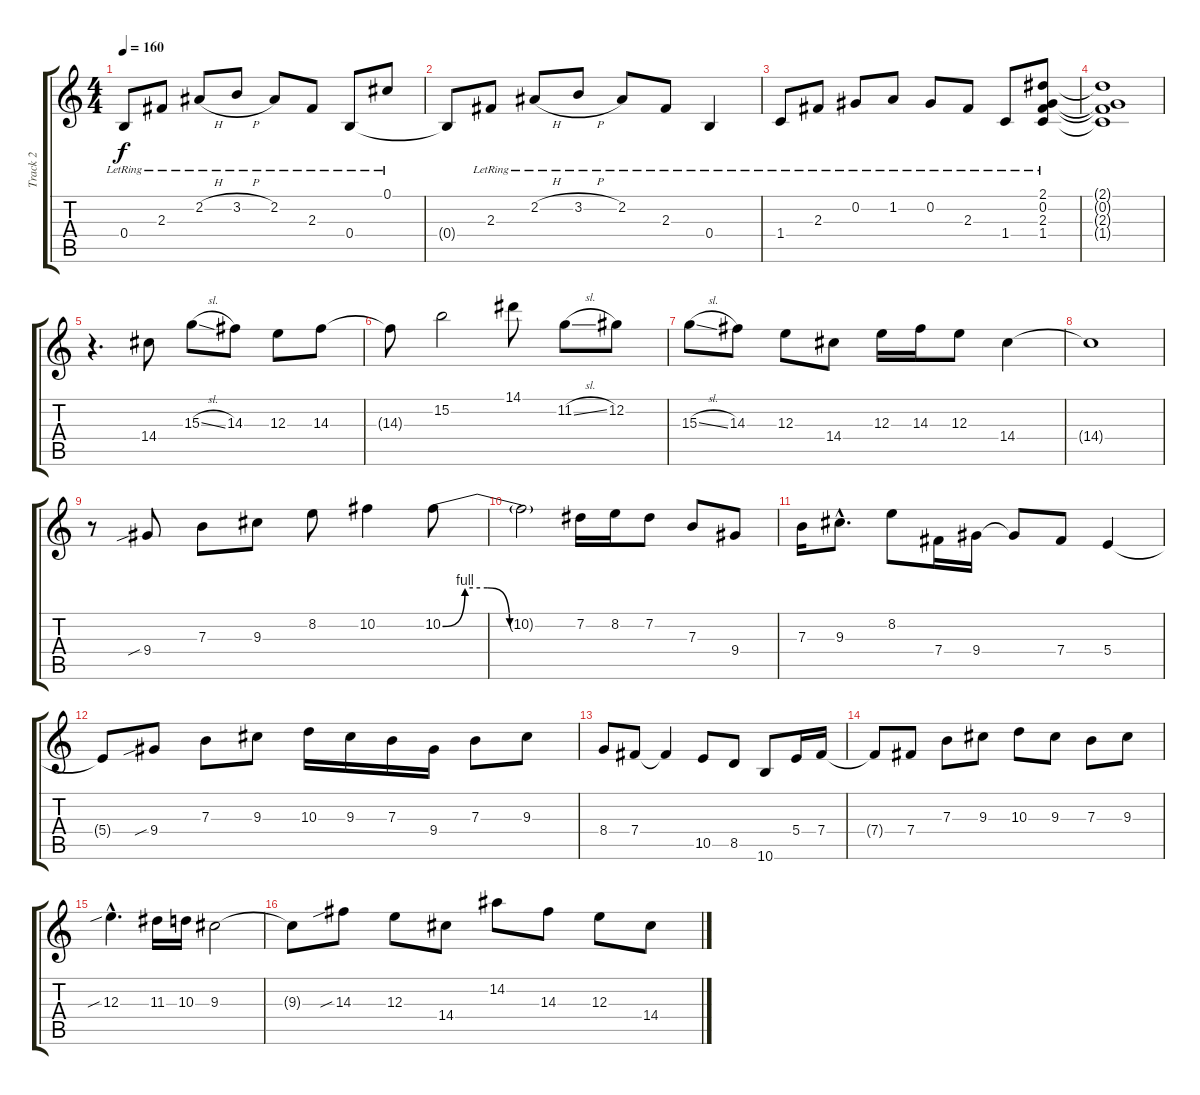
\track ("Track 2" "Track 2") {instrument distortionguitar}
\staff {score tabs}
\tuning (Db4 Ab3 E3 B2 Gb2 Db2) {hide}
\ts (4 4)
\tempo 160
\clef g2
\ks c
0.4{lr}.8{dy f} 2.3{lr}.8 2.2{h lr}.8 3.2{h lr}.8 2.2{lr}.8 2.3{lr}.8 0.4{lr}.8 0.1{lr}.8 |
0.4{t}.8 2.3{lr}.8 2.2{h lr}.8 3.2{h lr}.8 2.2{lr}.8 2.3{lr}.8 0.4{lr}.4 |
1.4{lr}.8 2.3{lr}.8 0.2{lr}.8 1.2{lr}.8 0.2{lr}.8 2.3{lr}.8 1.4{lr}.8 (2.1{lr} 0.2{lr} 2.3{lr} 1.4{lr}).8 |
(2.1{t} 0.2{t} 2.3{t} 1.4{t}).1 |
r.4{d} 14.4.8 15.3{sl}.8 14.3.8 12.3.8 14.3.8 |
14.3{t}.8 15.2.2 14.1.8 11.2{sl}.8 12.2.8 |
15.3{sl}.8 14.3.8 12.3.8 14.4.8 12.3.16 14.3.16 12.3.8 14.4.4 |
14.4{t}.1 |
r.8 9.4{sib}.8 7.3.8 9.3.8 8.2.8 10.2.4 10.2{be (custom 0 0 10 4 20 4 30 0 60 0)}.8 |
10.2{t}.2 7.2.16 8.2.16 7.2.8 7.3.8 9.4.8 |
7.3.16 9.3{hac}.8{d} 8.2.8 7.4.16 9.4.16 9.4{t}.8 7.4.8 5.4.4 |
5.4{t}.8 9.4{sib}.8 7.3.8 9.3.8 10.3.16 9.3.16 7.3.16 9.4.16 7.3.8 9.3.8 |
8.4.8 7.4.8 7.4{t}.4 10.5.8 8.5.8 10.6.8 5.4.16 7.4.16 |
7.4{t}.8 7.4.8 7.3.8 9.3.8 10.3.8 9.3.8 7.3.8 9.3.8 |
12.3{sib hac}.4{d} 11.3.16 10.3.16 9.3.2 |
9.3{t}.8 14.3{sib}.8 12.3.8 14.4.8 14.2.8 14.3.8 12.3.8 14.4.8
